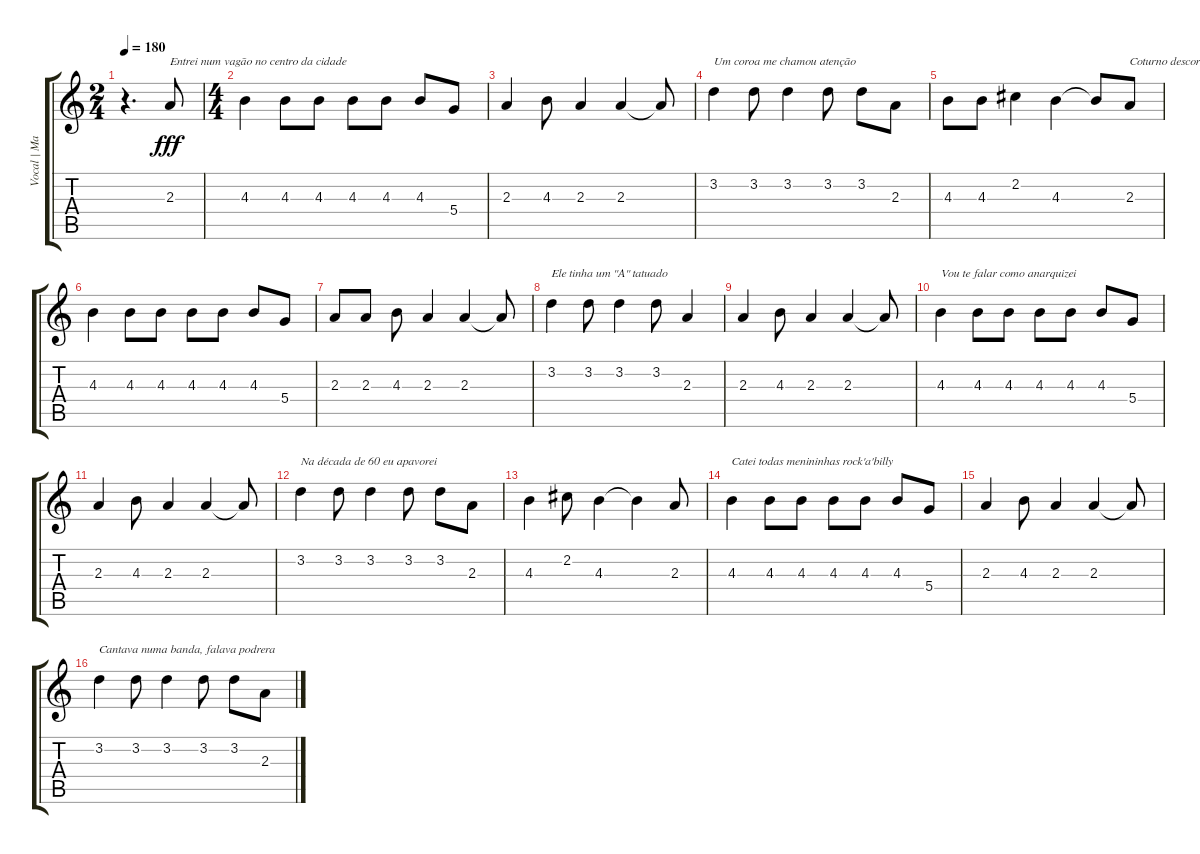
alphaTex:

\track ("Vocal | Marcelo" "Vocal | Ma") {instrument overdrivenguitar}
\staff {score tabs}
\tuning (E4 B3 G3 D3 A2 E2) {hide}
\ts (2 4)
\tempo 180
\clef g2
\ks c
r.4{d dy fff instrument overdrivenguitar} 2.3.8{txt "Entrei num vagão no centro da cidade"} |
\ts (4 4)
4.3.4 4.3.8 4.3.8 4.3.8 4.3.8 4.3.8 5.4.8 |
2.3.4 4.3.8 2.3.4 2.3.4 2.3{t}.8 |
3.2.4{txt "Um coroa me chamou atenção"} 3.2.8 3.2.4 3.2.8 3.2.8 2.3.8 |
4.3.8 4.3.8 2.2.4 4.3.4 4.3{t}.8 2.3.8{txt "Coturno descorado, moicano abaixado"} |
4.3.4 4.3.8 4.3.8 4.3.8 4.3.8 4.3.8 5.4.8 |
2.3.8 2.3.8 4.3.8 2.3.4 2.3.4 2.3{t}.8 |
3.2.4{txt "Ele tinha um \"A\" tatuado"} 3.2.8 3.2.4 3.2.8 2.3.4 |
2.3.4 4.3.8 2.3.4 2.3.4 2.3{t}.8 |
4.3.4{txt "Vou te falar como anarquizei"} 4.3.8 4.3.8 4.3.8 4.3.8 4.3.8 5.4.8 |
2.3.4 4.3.8 2.3.4 2.3.4 2.3{t}.8 |
3.2.4{txt "Na década de 60 eu apavorei"} 3.2.8 3.2.4 3.2.8 3.2.8 2.3.8 |
4.3.4 2.2.8 4.3.4 4.3{t}.4 2.3.8 |
4.3.4{txt "Catei todas menininhas rock'a'billy"} 4.3.8 4.3.8 4.3.8 4.3.8 4.3.8 5.4.8 |
2.3.4 4.3.8 2.3.4 2.3.4 2.3{t}.8 |
3.2.4{txt "Cantava numa banda, falava podrera"} 3.2.8 3.2.4 3.2.8 3.2.8 2.3.8
